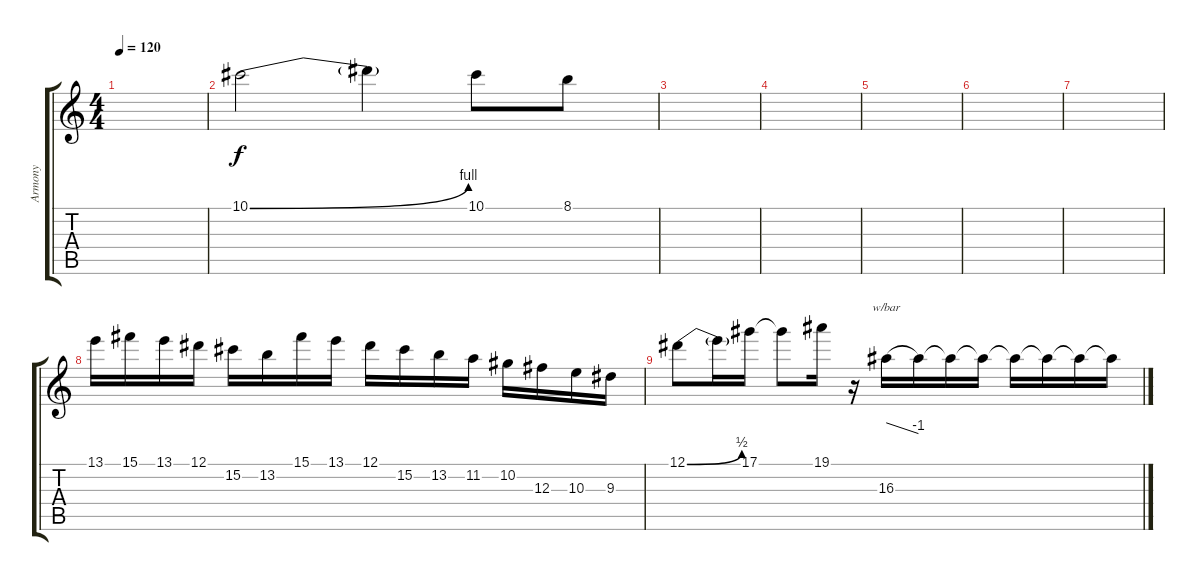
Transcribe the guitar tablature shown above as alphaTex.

\track ("Armony" "Armony") {instrument overdrivenguitar}
\staff {score tabs}
\tuning (Eb4 Bb3 Gb3 Db3 Ab2 Eb2) {hide}
\ts (4 4)
\tempo 120
\clef g2
\ks c
|
10.1{be (bend 0 0 60 4)}.2 10.1{t}.4 10.1.8 8.1.8 |
|
|
|
|
|
13.1.16 15.1.16 13.1.16 12.1.16 15.2.16 13.2.16 15.1.16 13.1.16 12.1.16 15.2.16 13.2.16 11.2.16 10.2.16 12.3.16 10.3.16 9.3.16 |
12.1{be (bend 0 0 60 2)}.8 12.1{t}.16 17.1.16 17.1{t}.8 19.1.16 r.16 16.3.16{tbe (dive default 0 0 60 -4)} 16.3{t}.16 16.3{t}.16 16.3{t}.16 16.3{t}.16 16.3{t}.16 16.3{t}.16 16.3{t}.16
